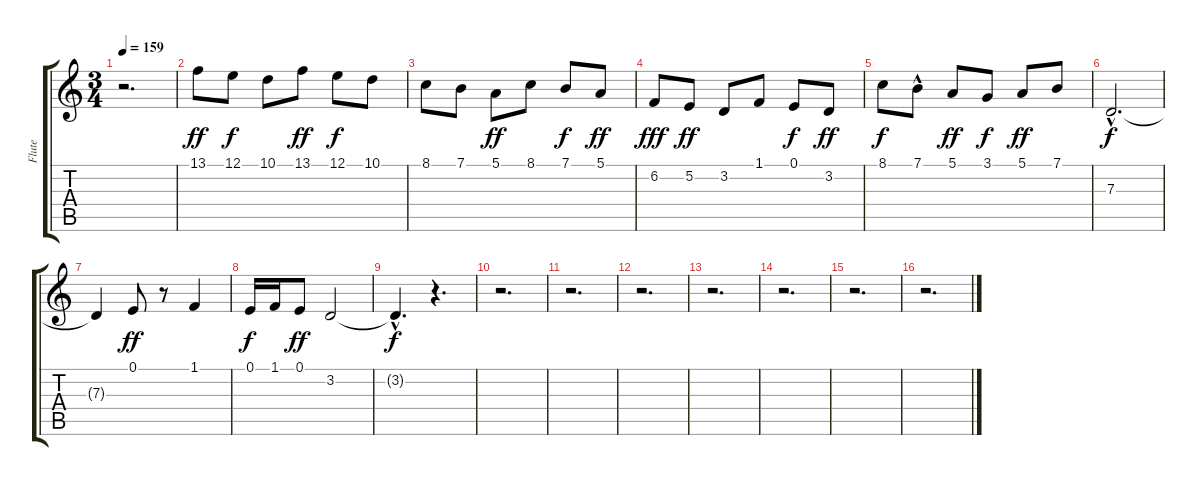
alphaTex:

\track ("Flute" "Flute") {instrument flute}
\staff {score tabs}
\tuning (E4 B3 G3 D3 A2 E2) {hide}
\ts (3 4)
\tempo 159
\clef g2
\ks c
r.2{d dy f} |
13.1.8{dy ff} 12.1.8{dy f} 10.1.8 13.1.8{dy ff} 12.1.8{dy f} 10.1.8 |
8.1.8 7.1.8 5.1.8{dy ff} 8.1.8 7.1.8{dy f} 5.1.8{dy ff} |
6.2.8{dy fff} 5.2.8{dy ff} 3.2.8 1.1.8 0.1.8{dy f} 3.2.8{dy ff} |
8.1.8{dy f} 7.1{hac}.8 5.1.8{dy ff} 3.1.8{dy f} 5.1.8{dy ff} 7.1.8 |
7.3{hac}.2{d dy f} |
7.3{t}.4 0.1.8{dy ff} r.8 1.1.4 |
0.1.16{dy f} 1.1.16 0.1.8{dy ff} 3.2.2 |
3.2{hac t}.4{d dy f} r.4{d} |
r.2{d} |
r.2{d} |
r.2{d} |
r.2{d} |
r.2{d} |
r.2{d} |
r.2{d}
